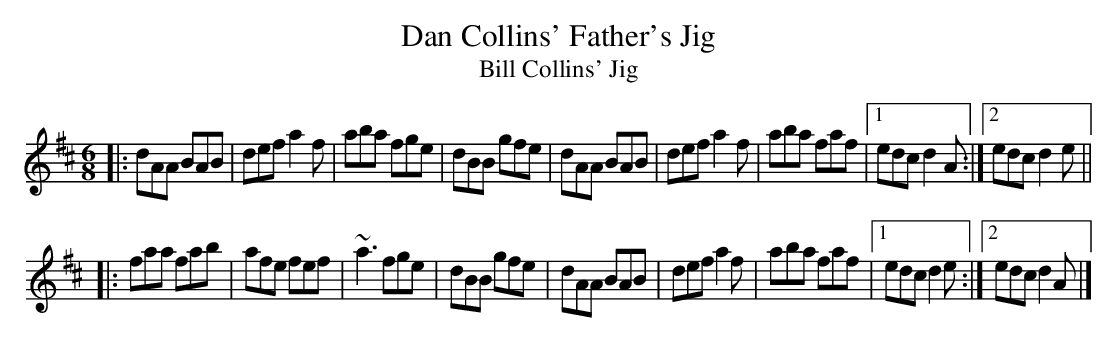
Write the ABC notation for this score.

X:1
T: Dan Collins' Father's Jig
T: Bill Collins' Jig
M: 6/8
K: D
|: dAA BAB | def a2f | aba fge | dBB gfe \
| dAA BAB | def a2f | aba faf |1  edc d2A :|2  edc d2e ||
|: faa fab | afe fef | ~a3 fge | dBB gfe \
| dAA BAB | def a2f | aba faf |1  edc d2e :|2  edc d2A |]
